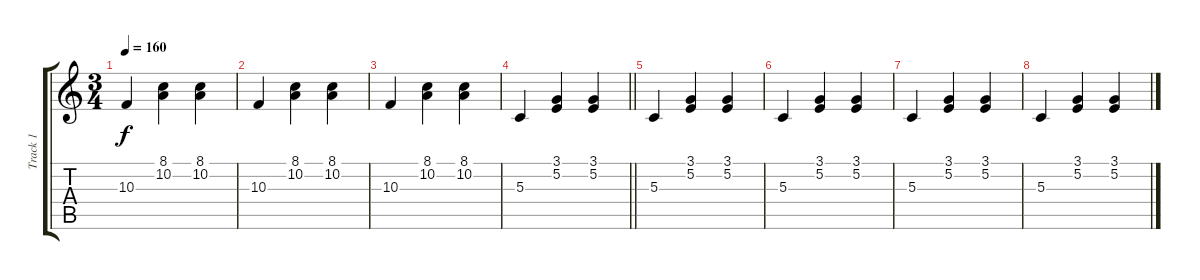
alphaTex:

\track ("Track 1" "Track 1") {instrument musicbox}
\staff {score tabs}
\tuning (E4 B3 G3 D3 A2 E2) {hide}
\ts (3 4)
\tempo 160
\clef g2
\ks c
10.3.4{dy f} (8.1 10.2).4 (8.1 10.2).4 |
10.3.4 (8.1 10.2).4 (8.1 10.2).4 |
10.3.4 (8.1 10.2).4 (8.1 10.2).4 |
\barLineRight lightlight
5.3.4 (3.1 5.2).4 (3.1 5.2).4 |
\section ("" "")
5.3.4 (3.1 5.2).4 (3.1 5.2).4 |
5.3.4 (3.1 5.2).4 (3.1 5.2).4 |
5.3.4 (3.1 5.2).4 (3.1 5.2).4 |
5.3.4 (3.1 5.2).4 (3.1 5.2).4
